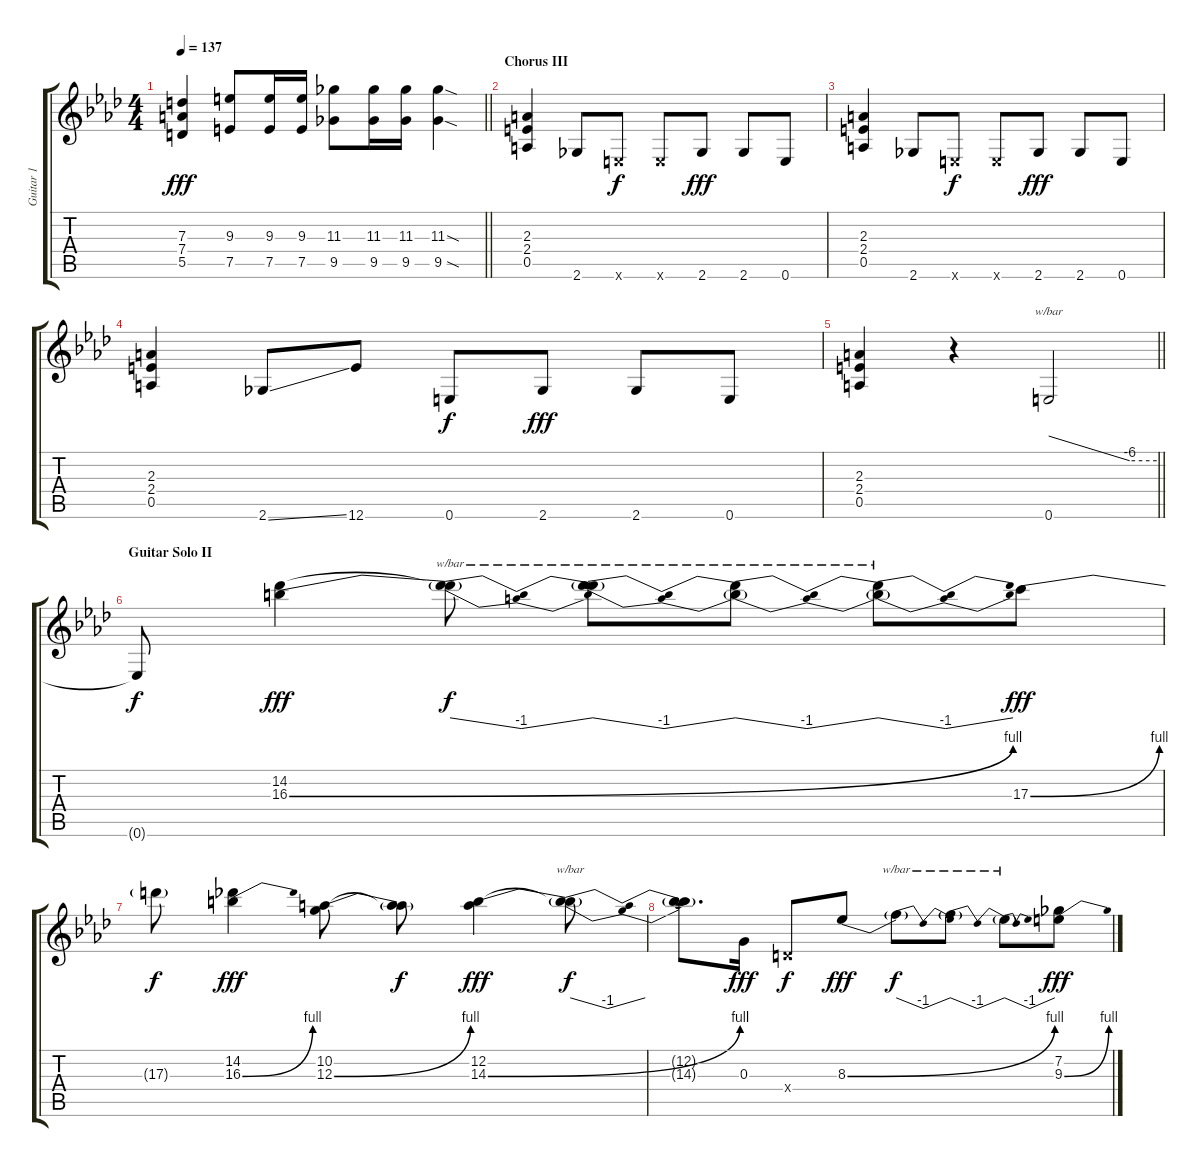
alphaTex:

\track ("Guitar 1" "Guitar 1") {instrument distortionguitar}
\staff {score tabs}
\tuning (E4 B3 G3 D3 A2 E2) {hide}
\ts (4 4)
\tempo 137
\clef g2
\barLineRight lightlight
\ks ab
(7.3 7.4 5.5).4{dy fff} (9.3 7.5).8 (9.3 7.5).16 (9.3 7.5).16 (11.3 9.5).8 (11.3 9.5).16 (11.3 9.5).16 (11.3{sod} 9.5{sod}).4 |
\section ("" "Chorus III")
(2.3 2.4 0.5).4 2.6.8 0.6{x}.8{dy f} 0.6{x}.8 2.6.8{dy fff} 2.6.8 0.6.8 |
(2.3 2.4 0.5).4 2.6.8 0.6{x}.8{dy f} 0.6{x}.8 2.6.8{dy fff} 2.6.8 0.6.8 |
(2.3 2.4 0.5).4 2.6{ss}.8 12.6.8 0.6.8{dy f} 2.6.8{dy fff} 2.6.8 0.6.8 |
\barLineRight lightlight
(2.3 2.4 0.5).4 r.4 0.6.2{tbe (custom default 0 0 45 -24 60 -24)} |
\section ("" "Guitar Solo II")
0.6{t}.8{dy f} (14.2 16.3{be (bend 0 0 60 4)}).4{dy fff} (14.2{t} 16.3{t}).8{tbe (dip default 0 0 30 -4 60 0) dy f} (14.2{t} 16.3{t}).8{tbe (dip default 0 0 30 -4 60 0)} (14.2{t} 16.3{t}).8{tbe (dip default 0 0 30 -4 60 0)} (14.2{t} 16.3{t}).8{tbe (dip default 0 0 30 -4 60 0)} 17.3{be (bend 0 0 60 4)}.8{dy fff} |
17.3{t}.8{dy f} (14.2 16.3{be (bend 0 0 60 4)}).4{dy fff} (10.2 12.3{be (bend 0 0 60 4)}).8 (10.2{t} 12.3{t}).8{dy f} (12.2 14.3{be (bend 0 0 60 4)}).4{dy fff} (12.2{t} 14.3{t}).8{tbe (dip default 0 0 30 -4 60 0) dy f} |
(12.2{t} 14.3{t}).8{d} 0.3.16{dy fff} 0.4{x}.8{dy f} 8.3{be (bend 0 0 60 4)}.8{dy fff} 8.3{t}.8{tbe (dip default 0 0 30 -4 60 0) dy f} 8.3{t}.8{tbe (dip default 0 0 30 -4 60 0)} 8.3{t}.8{tbe (dip default 0 0 30 -4 60 0)} (7.2 9.3{be (bend 0 0 60 4)}).8{dy fff}
